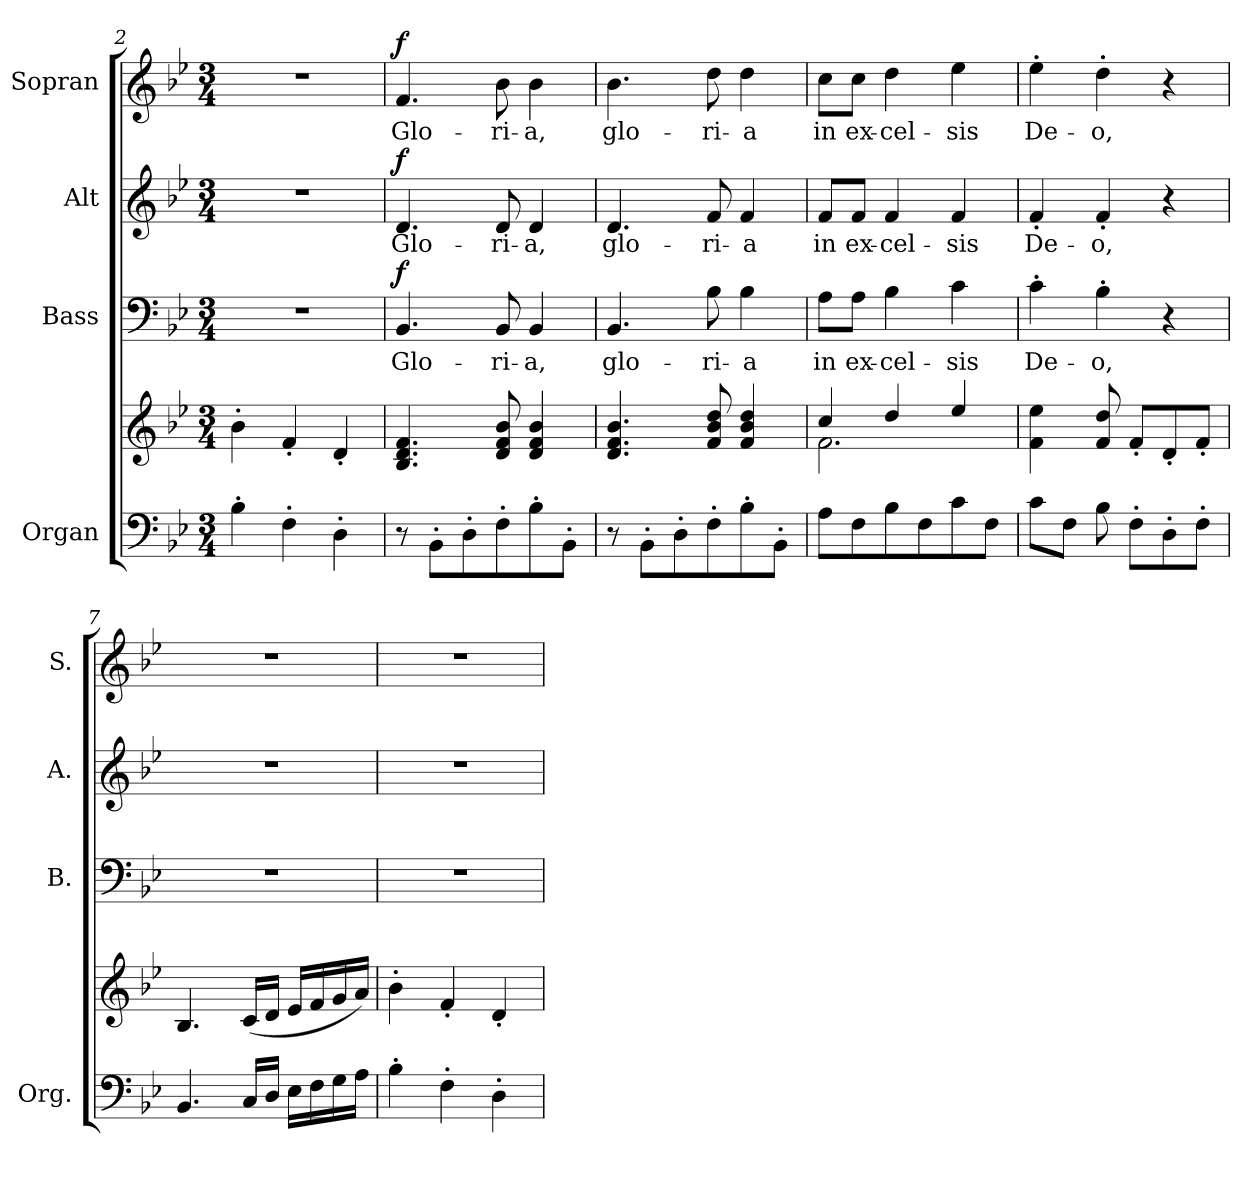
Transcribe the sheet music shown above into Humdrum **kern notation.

**kern	**kern	**kern	**text	**dynam	**kern	**text	**dynam	**kern	**text	**dynam
*part4	*part4	*part3	*part3	*part3	*part2	*part2	*part2	*part1	*part1	*part1
*staff5	*staff4	*staff3	*staff3	*staff3	*staff2	*staff2	*staff2	*staff1	*staff1	*staff1
*I"Organ	*	*I"Bass	*	*	*I"Alt	*	*	*I"Sopran	*	*
*I'Org.	*	*I'B.	*	*	*I'A.	*	*	*I'S.	*	*
*clefF4	*clefG2	*clefF4	*	*	*clefG2	*	*	*clefG2	*	*
*k[b-e-]	*k[b-e-]	*k[b-e-]	*	*	*k[b-e-]	*	*	*k[b-e-]	*	*
*B-:	*B-:	*B-:	*	*	*B-:	*	*	*B-:	*	*
*M3/4	*M3/4	*M3/4	*	*	*M3/4	*	*	*M3/4	*	*
=2	=2	=2	=2	=2	=2	=2	=2	=2	=2	=2
!	!	!LO:N:vis=1	!	!	!LO:N:vis=1	!	!	!LO:N:vis=1	!	!
4B-'i\	4b-'i\	2.r	.	.	2.r	.	.	2.r	.	.
4F'i\	4f'i/	.	.	.	.	.	.	.	.	.
4D'i\	4d'i/	.	.	.	.	.	.	.	.	.
=3	=3	=3	=3	=3	=3	=3	=3	=3	=3	=3
!	!	!	!LO:LY:b:color=#000000	!	!	!	!	!	!	!
!	!	!	!	!	!	!LO:LY:b:color=#000000	!	!	!	!
!	!	!	!	!	!	!	!	!	!LO:LY:b:color=#000000	!
8r	4.B-i/ 4.di 4.fi	4.BB-i/	Glo-	f	4.di/	Glo-	f	4.fi/	Glo-	f
8BB-'i\L	.	.	.	.	.	.	.	.	.	.
8D'i\	.	.	.	.	.	.	.	.	.	.
!	!	!	!LO:LY:b:color=#000000	!	!	!	!	!	!	!
!	!	!	!	!	!	!LO:LY:b:color=#000000	!	!	!	!
!	!	!	!	!	!	!	!	!	!LO:LY:b:color=#000000	!
8F'i\	8di/ 8fi 8b-i	8BB-i/	-ri-	.	8di/	-ri-	.	8b-i\	-ri-	.
!	!	!	!LO:LY:b:color=#000000	!	!	!	!	!	!	!
!	!	!	!	!	!	!LO:LY:b:color=#000000	!	!	!	!
!	!	!	!	!	!	!	!	!	!LO:LY:b:color=#000000	!
8B-'i\	4di/ 4fi 4b-i	4BB-i/	-a,	.	4di/	-a,	.	4b-i\	-a,	.
8BB-'i\J	.	.	.	.	.	.	.	.	.	.
=4	=4	=4	=4	=4	=4	=4	=4	=4	=4	=4
!	!	!	!LO:LY:b:color=#000000	!	!	!	!	!	!	!
!	!	!	!	!	!	!LO:LY:b:color=#000000	!	!	!	!
!	!	!	!	!	!	!	!	!	!LO:LY:b:color=#000000	!
8r	4.di/ 4.fi 4.b-i	4.BB-i/	glo-	.	4.di/	glo-	.	4.b-i\	glo-	.
8BB-'i\L	.	.	.	.	.	.	.	.	.	.
8D'i\	.	.	.	.	.	.	.	.	.	.
!	!	!	!LO:LY:b:color=#000000	!	!	!	!	!	!	!
!	!	!	!	!	!	!LO:LY:b:color=#000000	!	!	!	!
!	!	!	!	!	!	!	!	!	!LO:LY:b:color=#000000	!
8F'i\	8fi/ 8b-i 8ddi	8B-i\	-ri-	.	8fi/	-ri-	.	8ddi\	-ri-	.
!	!	!	!LO:LY:b:color=#000000	!	!	!	!	!	!	!
!	!	!	!	!	!	!LO:LY:b:color=#000000	!	!	!	!
!	!	!	!	!	!	!	!	!	!LO:LY:b:color=#000000	!
8B-'i\	4fi/ 4b-i 4ddi	4B-i\	-a	.	4fi/	-a	.	4ddi\	-a	.
8BB-'i\J	.	.	.	.	.	.	.	.	.	.
=5	=5	=5	=5	=5	=5	=5	=5	=5	=5	=5
*	*^	*	*	*	*	*	*	*	*	*
!	!	!	!	!LO:LY:b:color=#000000	!	!	!	!	!	!	!
!	!	!	!	!	!	!	!LO:LY:b:color=#000000	!	!	!	!
!	!	!	!	!	!	!	!	!	!	!LO:LY:b:color=#000000	!
8Ai\L	4cci/	2.fi\	8Ai\L	in	.	8fi/L	in	.	8cci\L	in	.
!	!	!	!	!LO:LY:b:color=#000000	!	!	!	!	!	!	!
!	!	!	!	!	!	!	!LO:LY:b:color=#000000	!	!	!	!
!	!	!	!	!	!	!	!	!	!	!LO:LY:b:color=#000000	!
8Fi\	.	.	8Ai\J	ex-	.	8fi/J	ex-	.	8cci\J	ex-	.
!	!	!	!	!LO:LY:b:color=#000000	!	!	!	!	!	!	!
!	!	!	!	!	!	!	!LO:LY:b:color=#000000	!	!	!	!
!	!	!	!	!	!	!	!	!	!	!LO:LY:b:color=#000000	!
8B-i\	4ddi/	.	4B-i\	-cel-	.	4fi/	-cel-	.	4ddi\	-cel-	.
8Fi\	.	.	.	.	.	.	.	.	.	.	.
!	!	!	!	!LO:LY:b:color=#000000	!	!	!	!	!	!	!
!	!	!	!	!	!	!	!LO:LY:b:color=#000000	!	!	!	!
!	!	!	!	!	!	!	!	!	!	!LO:LY:b:color=#000000	!
8ci\	4ee-i/	.	4ci\	-sis	.	4fi/	-sis	.	4ee-i\	-sis	.
8Fi\J	.	.	.	.	.	.	.	.	.	.	.
*	*v	*v	*	*	*	*	*	*	*	*	*
=6	=6	=6	=6	=6	=6	=6	=6	=6	=6	=6
!	!	!	!LO:LY:b:color=#000000	!	!	!	!	!	!	!
!	!	!	!	!	!	!LO:LY:b:color=#000000	!	!	!	!
!	!	!	!	!	!	!	!	!	!LO:LY:b:color=#000000	!
8ci\L	4fi\ 4ee-i	4c'i\	De-	.	4f'i/	De-	.	4ee-'i\	De-	.
8Fi\J	.	.	.	.	.	.	.	.	.	.
!	!	!	!LO:LY:b:color=#000000	!	!	!	!	!	!	!
!	!	!	!	!	!	!LO:LY:b:color=#000000	!	!	!	!
!	!	!	!	!	!	!	!	!	!LO:LY:b:color=#000000	!
8B-i\	8fi/ 8ddi	4B-'i\	-o,	.	4f'i/	-o,	.	4dd'i\	-o,	.
8F'i\L	8f'i/L	.	.	.	.	.	.	.	.	.
8D'i\	8d'i/	4r	.	.	4r	.	.	4r	.	.
8F'i\J	8f'i/J	.	.	.	.	.	.	.	.	.
!!LO:PB:g=z
=7	=7	=7	=7	=7	=7	=7	=7	=7	=7	=7
!	!	!LO:N:vis=1	!	!	!LO:N:vis=1	!	!	!LO:N:vis=1	!	!
4.BB-i/	4.B-i/	2.r	.	.	2.r	.	.	2.r	.	.
16Ci/LL	(16ci/LL	.	.	.	.	.	.	.	.	.
16Di/JJ	16di/JJ	.	.	.	.	.	.	.	.	.
16E-i\LL	16e-i/LL	.	.	.	.	.	.	.	.	.
16Fi\	16fi/	.	.	.	.	.	.	.	.	.
16Gi\	16gi/	.	.	.	.	.	.	.	.	.
16Ai\JJ	16ai/JJ)	.	.	.	.	.	.	.	.	.
=8	=8	=8	=8	=8	=8	=8	=8	=8	=8	=8
!	!	!LO:N:vis=1	!	!	!LO:N:vis=1	!	!	!LO:N:vis=1	!	!
4B-'i\	4b-'i\	2.r	.	.	2.r	.	.	2.r	.	.
4F'i\	4f'i/	.	.	.	.	.	.	.	.	.
4D'i\	4d'i/	.	.	.	.	.	.	.	.	.
=	=	=	=	=	=	=	=	=	=	=
*-	*-	*-	*-	*-	*-	*-	*-	*-	*-	*-
